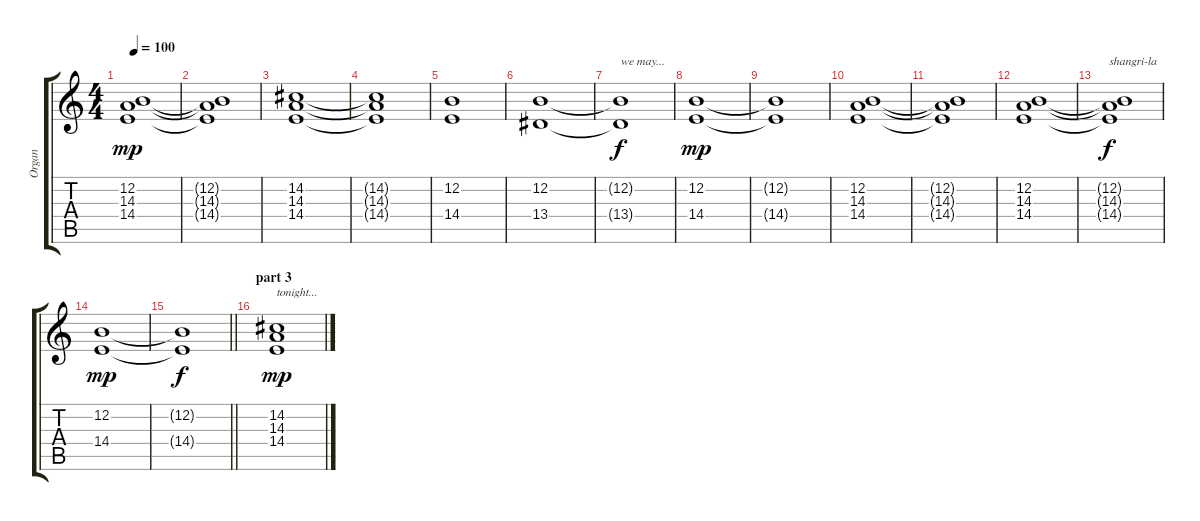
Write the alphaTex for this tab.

\track ("Organ" "Organ") {instrument drawbarorgan}
\staff {score tabs}
\tuning (E4 B3 G3 D3 A2 E2) {hide}
\ts (4 4)
\tempo 100
\clef g2
\ks c
(12.2 14.3 14.4).1{dy mp} |
(12.2{t} 14.3{t} 14.4{t}).1 |
(14.2 14.3 14.4).1 |
(14.2{t} 14.3{t} 14.4{t}).1 |
(12.2 14.4).1 |
(12.2 13.4).1 |
(12.2{t} 13.4{t}).1{txt "we may..." dy f} |
(12.2 14.4).1{dy mp} |
(12.2{t} 14.4{t}).1 |
(12.2 14.3 14.4).1 |
(12.2{t} 14.3{t} 14.4{t}).1 |
(12.2 14.3 14.4).1 |
(12.2{t} 14.3{t} 14.4{t}).1{txt "shangri-la" dy f} |
(12.2 14.4).1{dy mp} |
\barLineRight lightlight
(12.2{t} 14.4{t}).1{dy f} |
\section ("" "part 3")
(14.2 14.3 14.4).1{txt "tonight..." dy mp}
